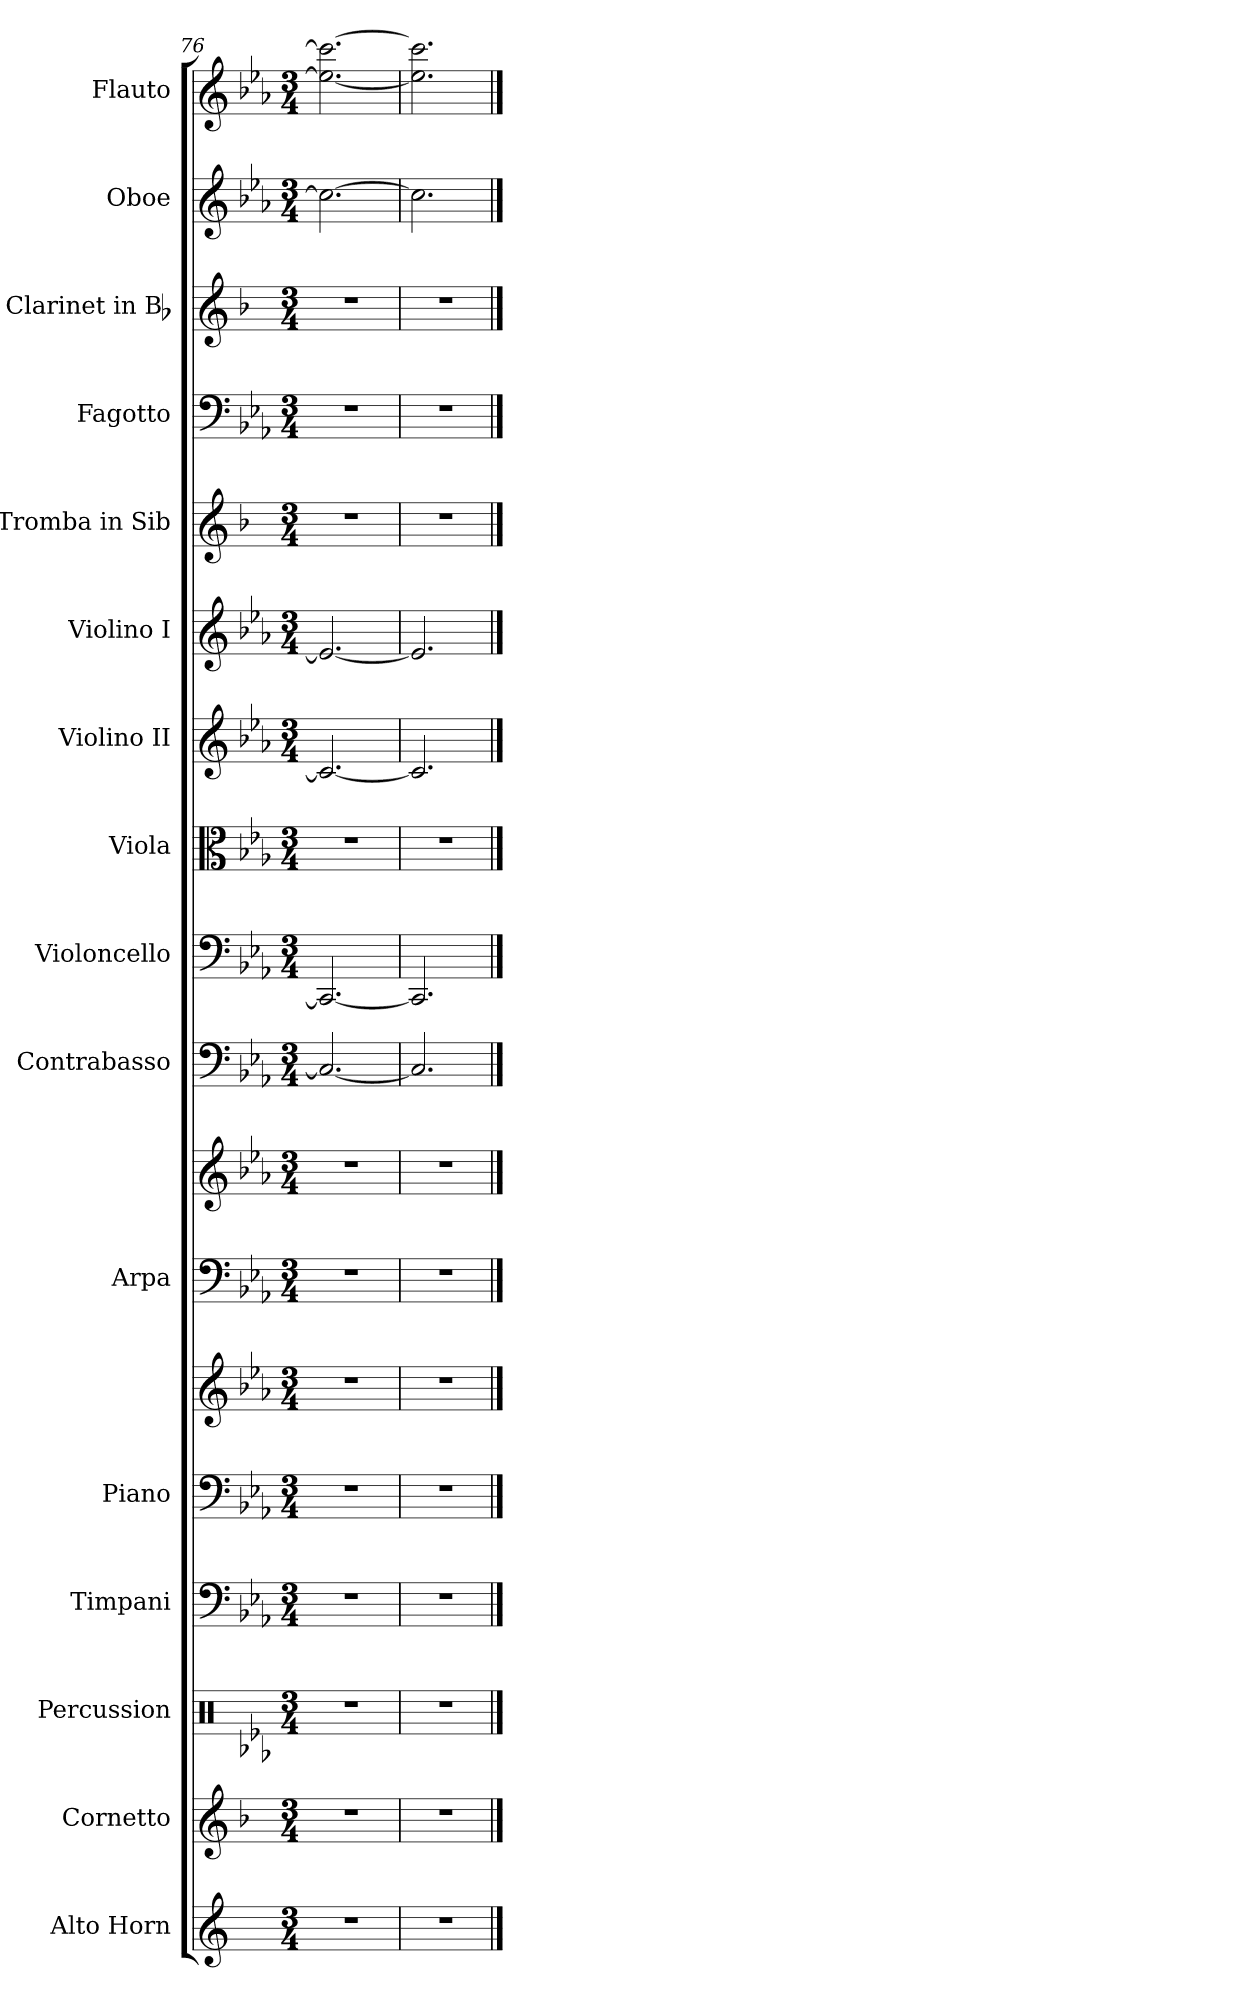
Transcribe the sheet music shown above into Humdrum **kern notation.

**kern	**kern	**kern	**kern	**kern	**kern	**kern	**kern	**kern	**kern	**kern	**kern	**kern	**kern	**kern	**kern	**kern	**kern
*part16	*part15	*part14	*part13	*part12	*part12	*part11	*part11	*part10	*part9	*part8	*part7	*part6	*part5	*part4	*part3	*part2	*part1
*staff18	*staff17	*staff16	*staff15	*staff14	*staff13	*staff12	*staff11	*staff10	*staff9	*staff8	*staff7	*staff6	*staff5	*staff4	*staff3	*staff2	*staff1
*I"Alto Horn	*I"Cornetto	*I"Percussion	*I"Timpani	*I"Piano	*	*I"Arpa	*	*I"Contrabasso	*I"Violoncello	*I"Viola	*I"Violino II	*I"Violino I	*I"Tromba in Sib	*I"Fagotto	*I"Clarinet in Bb	*I"Oboe	*I"Flauto
*I'A. Hn.	*I'Crt.	*I'Perc.	*I'Timp.	*I'Pno.	*	*I'Ar.	*	*I'Cb.	*I'Vc.	*I'Vl.	*I'Vn. II	*I'Vn. I	*I'Tr. (Sib)	*I'Fag.	*	*I'Ob.	*I'Fl.
*clefG2	*clefG2	*clefX	*clefF4	*clefF4	*clefG2	*clefF4	*clefG2	*clefF4	*clefF4	*clefC3	*clefG2	*clefG2	*clefG2	*clefF4	*clefG2	*clefG2	*clefG2
*ITrd5c9	*ITrd1c2	*	*	*	*	*	*	*ITrd7c12	*	*	*	*	*ITrd1c2	*	*ITrd1c2	*	*
*k[b-e-a-]	*k[b-e-a-]	*k[b-e-a-]	*k[b-e-a-]	*k[b-e-a-]	*k[b-e-a-]	*k[b-e-a-]	*k[b-e-a-]	*k[b-e-a-]	*k[b-e-a-]	*k[b-e-a-]	*k[b-e-a-]	*k[b-e-a-]	*k[b-e-a-]	*k[b-e-a-]	*k[b-e-a-]	*k[b-e-a-]	*k[b-e-a-]
*c:	*c:	*c:	*c:	*c:	*c:	*c:	*c:	*c:	*c:	*c:	*c:	*c:	*c:	*c:	*c:	*c:	*c:
*M3/4	*M3/4	*M3/4	*M3/4	*M3/4	*M3/4	*M3/4	*M3/4	*M3/4	*M3/4	*M3/4	*M3/4	*M3/4	*M3/4	*M3/4	*M3/4	*M3/4	*M3/4
=76	=76	=76	=76	=76	=76	=76	=76	=76	=76	=76	=76	=76	=76	=76	=76	=76	=76
2.r	2.r	2.r	2.r	2.r	2.r	2.r	2.r	2.CC/_	2.CC/_	2.r	2.c/_	2.e-/_	2.r	2.r	2.r	2.cc\_	2.ee-\_ 2.ccc\_
=77	=77	=77	=77	=77	=77	=77	=77	=77	=77	=77	=77	=77	=77	=77	=77	=77	=77
2.r	2.r	2.r	2.r	2.r	2.r	2.r	2.r	2.CC/]	2.CC/]	2.r	2.c/]	2.e-/]	2.r	2.r	2.r	2.cc\]	2.ee-\] 2.ccc\]
==	==	==	==	==	==	==	==	==	==	==	==	==	==	==	==	==	==
*-	*-	*-	*-	*-	*-	*-	*-	*-	*-	*-	*-	*-	*-	*-	*-	*-	*-
